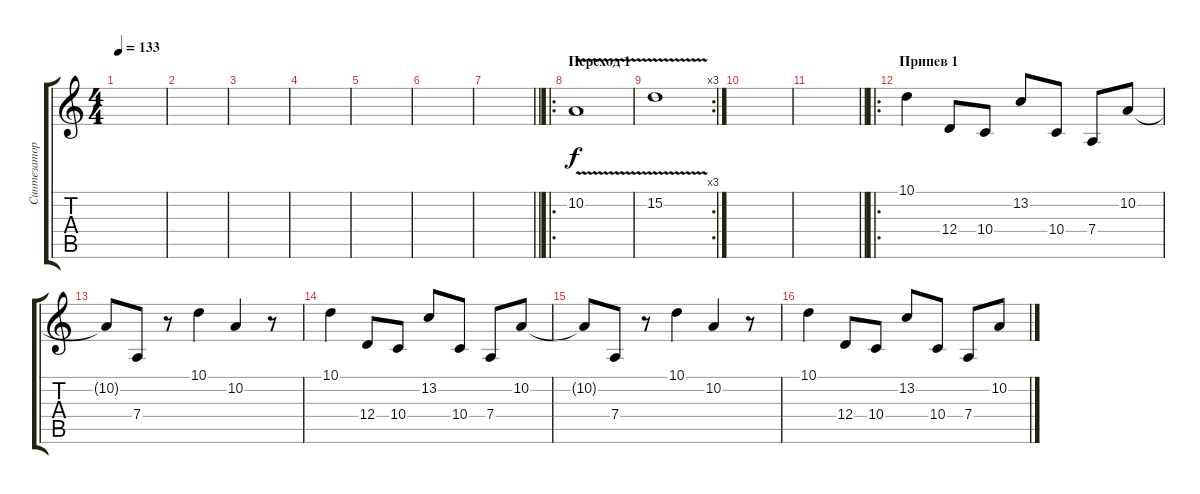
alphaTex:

\track ("Синтезатор" "Синтезатор") {instrument stringensemble1}
\staff {score tabs}
\tuning (E4 B3 G3 D3 A2 E2) {hide}
\ts (4 4)
\tempo 133
\clef g2
\ks c
|
|
|
|
|
|
\barLineRight lightlight
|
\ro
\section ("" "Переход 1")
10.2{v}.1 |
\rc 3
15.2{v}.1 |
|
\barLineRight lightlight
|
\ro
\section ("" "Припев 1")
10.1.4 12.4.8 10.4.8 13.2.8 10.4.8 7.4.8 10.2.8 |
10.2{t}.8 7.4.8 r.8 10.1.4 10.2.4 r.8 |
10.1.4 12.4.8 10.4.8 13.2.8 10.4.8 7.4.8 10.2.8 |
10.2{t}.8 7.4.8 r.8 10.1.4 10.2.4 r.8 |
10.1.4 12.4.8 10.4.8 13.2.8 10.4.8 7.4.8 10.2.8
